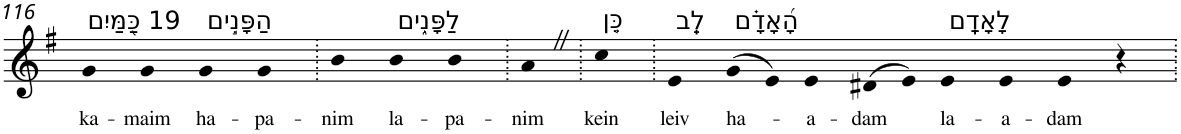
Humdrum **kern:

**kern	**text
*part1	*part1
*staff1	*staff1
*I"Piano	*
*I'Pno	*
!!LO:PB:g=z
*clefG2	*
*k[f#]	*
*G:	*
=116	=116
!LO:TX:a:t=19 כַּ֭מַּיִם	!
!	!LO:LY:b
4g	ka-
!	!LO:LY:b
4g	-maim
!LO:TX:a:t=הַפָּנִ֣ים	!
!	!LO:LY:b
4g	ha-
!	!LO:LY:b
4g	-pa-
=117.	=117.
!	!LO:LY:b
4b	-nim
!LO:TX:a:t=לַפָּנִ֑ים	!
!	!LO:LY:b
4b	la-
!	!LO:LY:b
4b	-pa-
=118.	=118.
!	!LO:LY:b
4aZ	-nim
=119.	=119.
!LO:TX:a:t=כֵּ֤ן	!
!	!LO:LY:b
4cc	kein
=120.	=120.
!LO:TX:a:t=לֵֽב	!
!	!LO:LY:b
4e	leiv
!LO:TX:a:t=הָ֝אָדָ֗ם	!
!	!LO:LY:b
(>8g	ha-
8e)	.
!	!LO:LY:b
4e	-a-
!	!LO:LY:b
(>8d#X	-dam
8e)	.
!LO:TX:a:t=לָאָדָֽם	!
!	!LO:LY:b
4e	la-
!	!LO:LY:b
4e	-a-
!	!LO:LY:b
4e	-dam
4r	.
=.	=.
*-	*-
